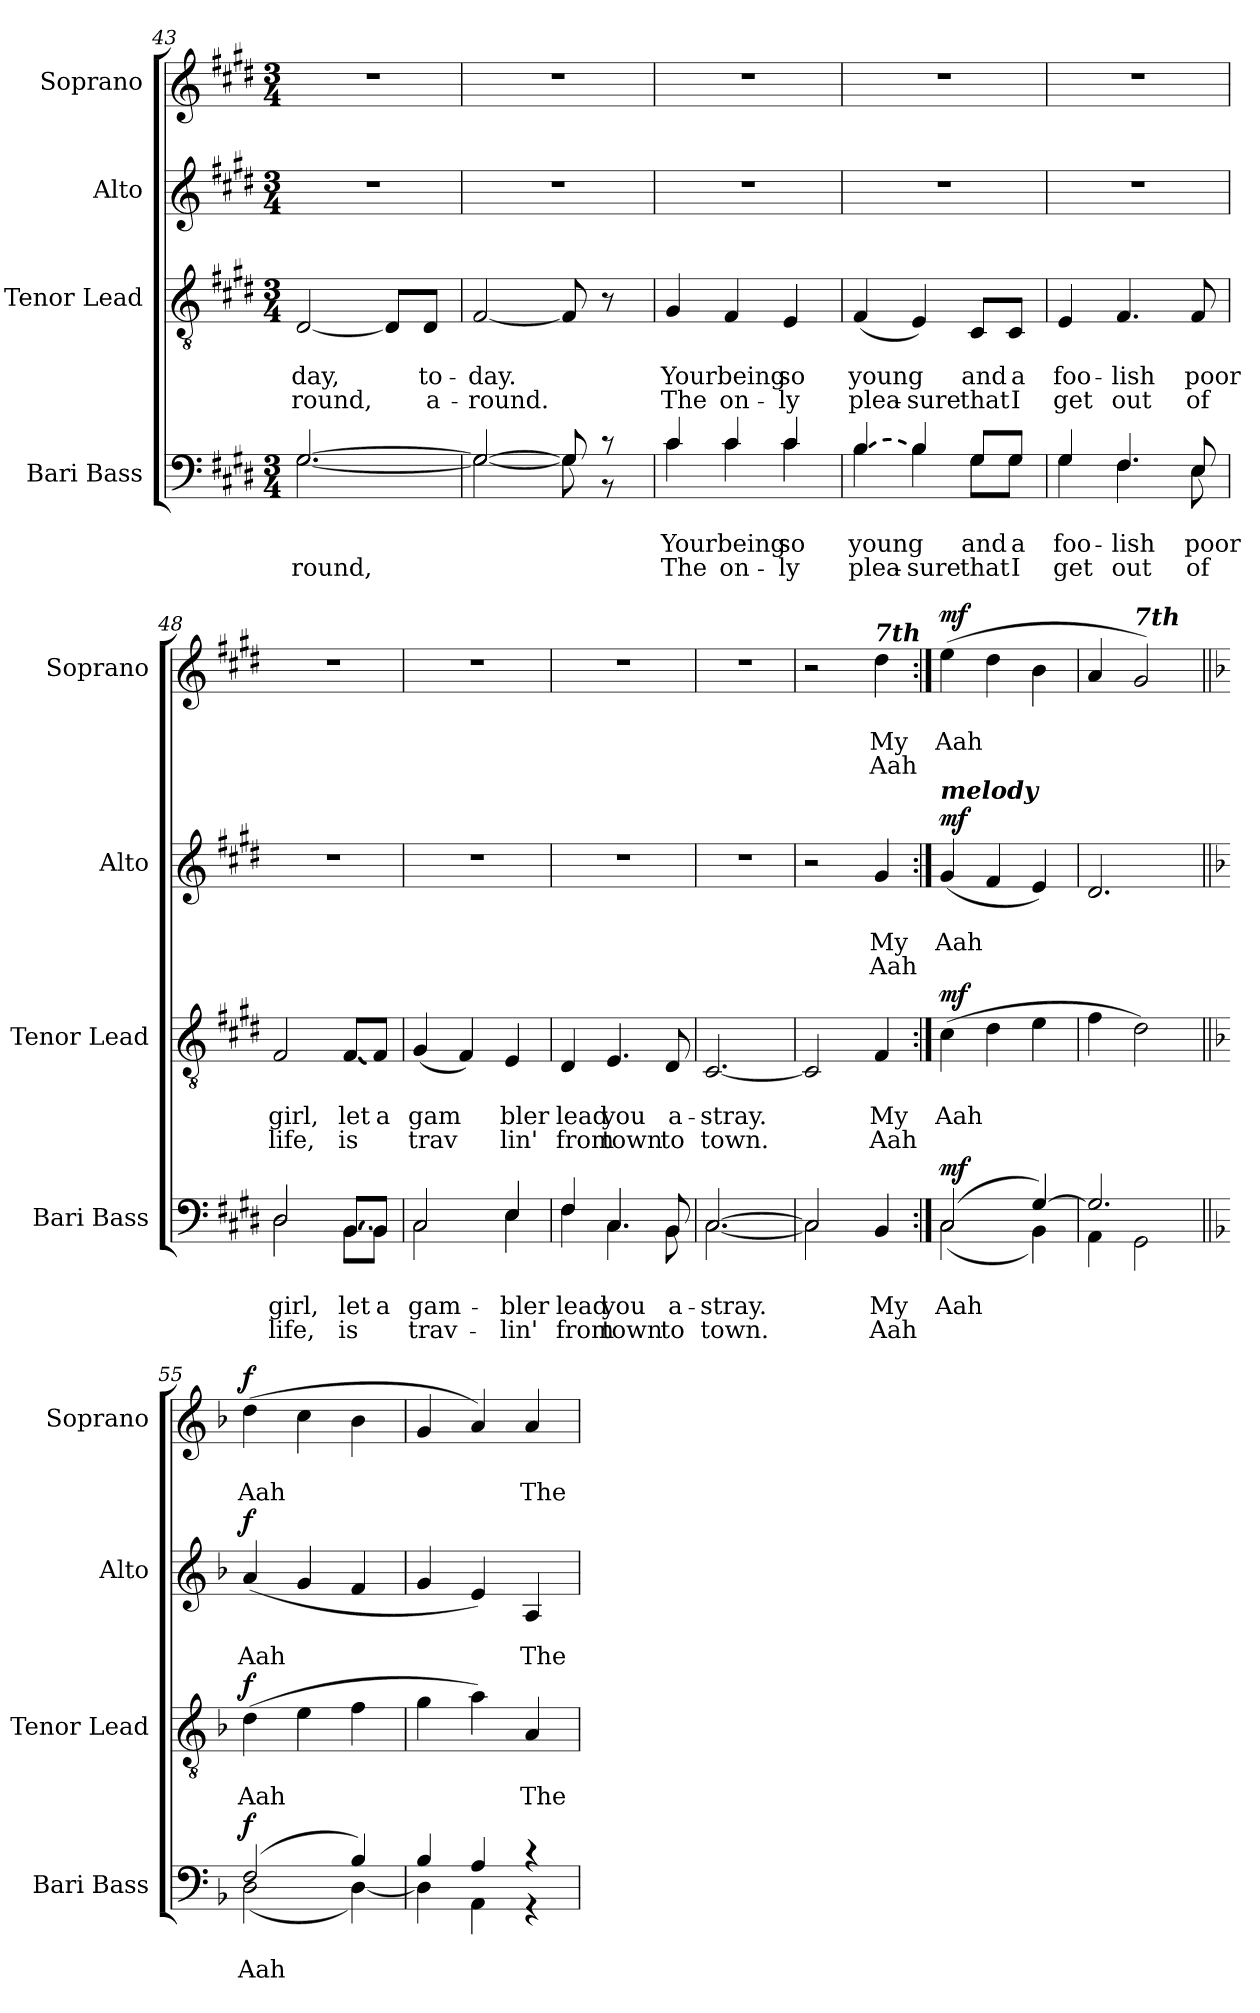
**kern	**text	**text	**text	**dynam	**kern	**text	**text	**text	**dynam	**kern	**text	**text	**text	**dynam	**kern	**text	**text	**text	**dynam
*part4	*part4	*part4	*part4	*part4	*part3	*part3	*part3	*part3	*part3	*part2	*part2	*part2	*part2	*part2	*part1	*part1	*part1	*part1	*part1
*staff4	*staff4	*staff4	*staff4	*staff4	*staff3	*staff3	*staff3	*staff3	*staff3	*staff2	*staff2	*staff2	*staff2	*staff2	*staff1	*staff1	*staff1	*staff1	*staff1
*I"Bari Bass	*	*	*	*	*I"Tenor Lead	*	*	*	*	*I"Alto	*	*	*	*	*I"Soprano	*	*	*	*
*I'Bari Bass	*	*	*	*	*I'Tenor  Lead	*	*	*	*	*I'Alto	*	*	*	*	*I'Soprano	*	*	*	*
*clefF4	*	*	*	*	*clefGv2	*	*	*	*	*clefG2	*	*	*	*	*clefG2	*	*	*	*
*k[f#c#g#d#]	*	*	*	*	*k[f#c#g#d#]	*	*	*	*	*k[f#c#g#d#]	*	*	*	*	*k[f#c#g#d#]	*	*	*	*
*M3/4	*	*	*	*	*M3/4	*	*	*	*	*M3/4	*	*	*	*	*M3/4	*	*	*	*
=43	=43	=43	=43	=43	=43	=43	=43	=43	=43	=43	=43	=43	=43	=43	=43	=43	=43	=43	=43
!	!	!LO:LY:b	!	!	!	!	!	!	!	!	!	!	!	!	!	!	!	!	!
*^	*	*	*	*	*	*	*	*	*	*	*	*	*	*	*	*	*	*	*
!	!	!	!	!LO:LY:b	!	!	!	!LO:LY:b	!LO:LY:b	!	!	!	!	!	!	!	!	!	!	!
[2.G#/	[2.G#\	.	.	-round,	.	[2D#/	.	-day,	-round,	.	2.r	.	.	.	.	2.r	.	.	.	.
.	.	.	.	.	.	8D#/L]	.	.	.	.	.	.	.	.	.	.	.	.	.	.
!	!	!	!	!	!	!	!	!LO:LY:b	!LO:LY:b	!	!	!	!	!	!	!	!	!	!	!
.	.	.	.	.	.	8D#/J	.	to-	a-	.	.	.	.	.	.	.	.	.	.	.
=44	=44	=44	=44	=44	=44	=44	=44	=44	=44	=44	=44	=44	=44	=44	=44	=44	=44	=44	=44	=44
!	!	!	!	!	!	!	!	!LO:LY:b	!LO:LY:b	!	!	!	!	!	!	!	!	!	!	!
2G#/_	2G#\_	.	.	.	.	[2F#/	.	-day.	-round.	.	2.r	.	.	.	.	2.r	.	.	.	.
8G#/]	8G#\]	.	.	.	.	8F#/]	.	.	.	.	.	.	.	.	.	.	.	.	.	.
8r	8r	.	.	.	.	8r	.	.	.	.	.	.	.	.	.	.	.	.	.	.
=45	=45	=45	=45	=45	=45	=45	=45	=45	=45	=45	=45	=45	=45	=45	=45	=45	=45	=45	=45	=45
!	!	!	!LO:LY:b	!LO:LY:b	!	!	!	!LO:LY:b	!LO:LY:b	!	!	!	!	!	!	!	!	!	!	!
4c#/	4c#\	.	Your	The	.	4G#/	.	Your	The	.	2.r	.	.	.	.	2.r	.	.	.	.
!	!	!	!LO:LY:b	!LO:LY:b	!	!	!	!LO:LY:b	!LO:LY:b	!	!	!	!	!	!	!	!	!	!	!
4c#/	4c#\	.	being	on-	.	4F#/	.	being	on-	.	.	.	.	.	.	.	.	.	.	.
!	!	!	!LO:LY:b	!LO:LY:b	!	!	!	!LO:LY:b	!LO:LY:b	!	!	!	!	!	!	!	!	!	!	!
4c#/	4c#\	.	so	-ly	.	4E/	.	so	-ly	.	.	.	.	.	.	.	.	.	.	.
=46	=46	=46	=46	=46	=46	=46	=46	=46	=46	=46	=46	=46	=46	=46	=46	=46	=46	=46	=46	=46
!LO:T:dash	!	!	!LO:LY:b	!LO:LY:b	!	!	!	!LO:LY:b	!LO:LY:b	!	!	!	!	!	!	!	!	!	!	!
[4B/	4B\	.	young	plea-	.	(<4F#/	.	young	plea-	.	2.r	.	.	.	.	2.r	.	.	.	.
!	!	!	!	!LO:LY:b	!	!	!	!	!LO:LY:b	!	!	!	!	!	!	!	!	!	!	!
4B/]	4B\	.	.	-sure	.	4E/)	.	.	-sure	.	.	.	.	.	.	.	.	.	.	.
!	!	!	!LO:LY:b	!LO:LY:b	!	!	!	!LO:LY:b	!LO:LY:b	!	!	!	!	!	!	!	!	!	!	!
8G#/L	8G#\L	.	and	that	.	8C#/L	.	and	that	.	.	.	.	.	.	.	.	.	.	.
!	!	!	!LO:LY:b	!LO:LY:b	!	!	!	!LO:LY:b	!LO:LY:b	!	!	!	!	!	!	!	!	!	!	!
8G#/J	8G#\J	.	a	I	.	8C#/J	.	a	I	.	.	.	.	.	.	.	.	.	.	.
=47	=47	=47	=47	=47	=47	=47	=47	=47	=47	=47	=47	=47	=47	=47	=47	=47	=47	=47	=47	=47
!	!	!	!LO:LY:b	!LO:LY:b	!	!	!	!LO:LY:b	!LO:LY:b	!	!	!	!	!	!	!	!	!	!	!
4G#/	4G#\	.	foo-	get	.	4E/	.	foo-	get	.	2.r	.	.	.	.	2.r	.	.	.	.
!	!	!	!LO:LY:b	!LO:LY:b	!	!	!	!LO:LY:b	!LO:LY:b	!	!	!	!	!	!	!	!	!	!	!
4.F#/	4.F#\	.	-lish	out	.	4.F#/	.	-lish	out	.	.	.	.	.	.	.	.	.	.	.
!	!	!	!LO:LY:b	!LO:LY:b	!	!	!	!LO:LY:b	!LO:LY:b	!	!	!	!	!	!	!	!	!	!	!
8E/	8E\	.	poor	of	.	8F#/	.	poor	of	.	.	.	.	.	.	.	.	.	.	.
=48	=48	=48	=48	=48	=48	=48	=48	=48	=48	=48	=48	=48	=48	=48	=48	=48	=48	=48	=48	=48
!	!	!	!LO:LY:b	!LO:LY:b	!	!	!	!LO:LY:b	!LO:LY:b	!	!	!	!	!	!	!	!	!	!	!
2D#/	2D#\	.	girl,	life,	.	2F#/	.	girl,	life,	.	2.r	.	.	.	.	2.r	.	.	.	.
!LO:T:dash	!	!	!LO:LY:b	!LO:LY:b	!	!LO:T:dash	!	!LO:LY:b	!LO:LY:b	!	!	!	!	!	!	!	!	!	!	!
[8BB/L	8BB\L	.	let	is	.	[8F#/L	.	let	is	.	.	.	.	.	.	.	.	.	.	.
!	!	!	!LO:LY:b	!	!	!	!	!LO:LY:b	!	!	!	!	!	!	!	!	!	!	!	!
8BB/J]	8BB\J	.	a	.	.	8F#/J]	.	a	.	.	.	.	.	.	.	.	.	.	.	.
=49	=49	=49	=49	=49	=49	=49	=49	=49	=49	=49	=49	=49	=49	=49	=49	=49	=49	=49	=49	=49
!	!	!	!LO:LY:b	!LO:LY:b	!	!	!	!LO:LY:b	!LO:LY:b	!	!	!	!	!	!	!	!	!	!	!
2C#/	2C#\	.	gam-	trav-	.	(<4G#/	.	-gam	trav	.	2.r	.	.	.	.	2.r	.	.	.	.
.	.	.	.	.	.	4F#/)	.	.	.	.	.	.	.	.	.	.	.	.	.	.
!	!	!	!LO:LY:b	!LO:LY:b	!	!	!	!LO:LY:b	!LO:LY:b	!	!	!	!	!	!	!	!	!	!	!
4E/	4E\	.	-bler	-lin'	.	4E/	.	bler	lin'	.	.	.	.	.	.	.	.	.	.	.
=50	=50	=50	=50	=50	=50	=50	=50	=50	=50	=50	=50	=50	=50	=50	=50	=50	=50	=50	=50	=50
!	!	!	!LO:LY:b	!LO:LY:b	!	!	!	!LO:LY:b	!LO:LY:b	!	!	!	!	!	!	!	!	!	!	!
4F#/	4F#\	.	lead	from	.	4D#/	.	lead	from	.	2.r	.	.	.	.	2.r	.	.	.	.
!	!	!	!LO:LY:b	!LO:LY:b	!	!	!	!LO:LY:b	!LO:LY:b	!	!	!	!	!	!	!	!	!	!	!
4.C#/	4.C#\	.	you	town	.	4.E/	.	you	town	.	.	.	.	.	.	.	.	.	.	.
!	!	!	!LO:LY:b	!LO:LY:b	!	!	!	!LO:LY:b	!LO:LY:b	!	!	!	!	!	!	!	!	!	!	!
8BB/	8BB\	.	a-	to	.	8D#/	.	a-	to	.	.	.	.	.	.	.	.	.	.	.
=51	=51	=51	=51	=51	=51	=51	=51	=51	=51	=51	=51	=51	=51	=51	=51	=51	=51	=51	=51	=51
!	!	!	!LO:LY:b	!LO:LY:b	!	!	!	!LO:LY:b	!LO:LY:b	!	!	!	!	!	!	!	!	!	!	!
[2.C#/	[2.C#\	.	-stray.	town.	.	[2.C#/	.	-stray.	town.	.	2.r	.	.	.	.	2.r	.	.	.	.
!!LO:LB:g=z
=52	=52	=52	=52	=52	=52	=52	=52	=52	=52	=52	=52	=52	=52	=52	=52	=52	=52	=52	=52	=52
2C#/]	2C#\]	.	.	.	.	2C#/]	.	.	.	.	2r	.	.	.	.	2r	.	.	.	.
!	!	!	!	!	!	!	!	!	!	!	!	!	!	!	!	!LO:TX:Bi:t=7th	!	!	!	!
!	!	!	!LO:LY:b	!LO:LY:b	!	!	!	!LO:LY:b	!LO:LY:b	!	!	!	!LO:LY:b	!LO:LY:b	!	!	!	!LO:LY:b	!LO:LY:b	!
4BB/	4ryy	.	My	Aah	.	4F#/	.	My	Aah	.	4g#/	.	My	Aah	.	4dd#\	.	My	Aah	.
=53:|!	=53:|!	=53:|!	=53:|!	=53:|!	=53:|!	=53:|!	=53:|!	=53:|!	=53:|!	=53:|!	=53:|!	=53:|!	=53:|!	=53:|!	=53:|!	=53:|!	=53:|!	=53:|!	=53:|!	=53:|!
!	!	!	!	!	!	!	!	!	!	!	!LO:TX:a:Bi:t=melody	!	!	!	!	!	!	!	!	!
!	!	!	!LO:LY:b	!	!LO:DY:a	!	!	!LO:LY:b	!	!LO:DY:a	!	!	!LO:LY:b	!	!LO:DY:a	!	!	!LO:LY:b	!	!LO:DY:a
(>2C#/	(<2C#\	.	Aah	.	mf	(>4c#\	.	Aah	.	mf	(<4g#/	.	Aah	.	mf	(>4ee\	.	Aah	.	mf
.	.	.	.	.	.	4d#\	.	.	.	.	4f#/	.	.	.	.	4dd#\	.	.	.	.
[4G#/)	4BB\)	.	.	.	.	4e\	.	.	.	.	4e/)	.	.	.	.	4b\	.	.	.	.
=54	=54	=54	=54	=54	=54	=54	=54	=54	=54	=54	=54	=54	=54	=54	=54	=54	=54	=54	=54	=54
2.G#/]	4AA\	.	.	.	.	4f#\	.	.	.	.	2.d#/	.	.	.	.	4a/	.	.	.	.
!	!	!	!	!	!	!	!	!	!	!	!	!	!	!	!	!LO:TX:a:Bi:t=7th	!	!	!	!
.	2GG#\	.	.	.	.	2d#\)	.	.	.	.	.	.	.	.	.	2g#/)	.	.	.	.
=55||	=55||	=55||	=55||	=55||	=55||	=55||	=55||	=55||	=55||	=55||	=55||	=55||	=55||	=55||	=55||	=55||	=55||	=55||	=55||	=55||
*k[b-]	*	*	*	*	*	*k[b-]	*	*	*	*	*k[b-]	*	*	*	*	*k[b-]	*	*	*	*
!	!	!	!LO:LY:b	!	!LO:DY:a	!	!	!LO:LY:b	!	!LO:DY:a	!	!	!LO:LY:b	!	!LO:DY:a	!	!	!LO:LY:b	!	!LO:DY:a
(>2F/	(<2D\	.	Aah	.	f	(>4d\	.	Aah	.	f	(<4a/	.	Aah	.	f	(>4dd\	.	Aah	.	f
.	.	.	.	.	.	4e\	.	.	.	.	4g/	.	.	.	.	4cc\	.	.	.	.
4B-/)	[4D\)	.	.	.	.	4f\	.	.	.	.	4f/	.	.	.	.	4b-\	.	.	.	.
=56	=56	=56	=56	=56	=56	=56	=56	=56	=56	=56	=56	=56	=56	=56	=56	=56	=56	=56	=56	=56
4B-/	4D\]	.	.	.	.	4g\	.	.	.	.	4g/	.	.	.	.	4g/	.	.	.	.
4A/	4AA\	.	.	.	.	4a\)	.	.	.	.	4e/)	.	.	.	.	4a/)	.	.	.	.
!	!	!	!	!	!	!	!	!LO:LY:b	!	!	!	!	!LO:LY:b	!	!	!	!	!LO:LY:b	!	!
4r	4r	.	.	.	.	4A/	.	The	.	.	4A/	.	The	.	.	4a/	.	The	.	.
*v	*v	*	*	*	*	*	*	*	*	*	*	*	*	*	*	*	*	*	*	*
=	=	=	=	=	=	=	=	=	=	=	=	=	=	=	=	=	=	=	=
*-	*-	*-	*-	*-	*-	*-	*-	*-	*-	*-	*-	*-	*-	*-	*-	*-	*-	*-	*-
